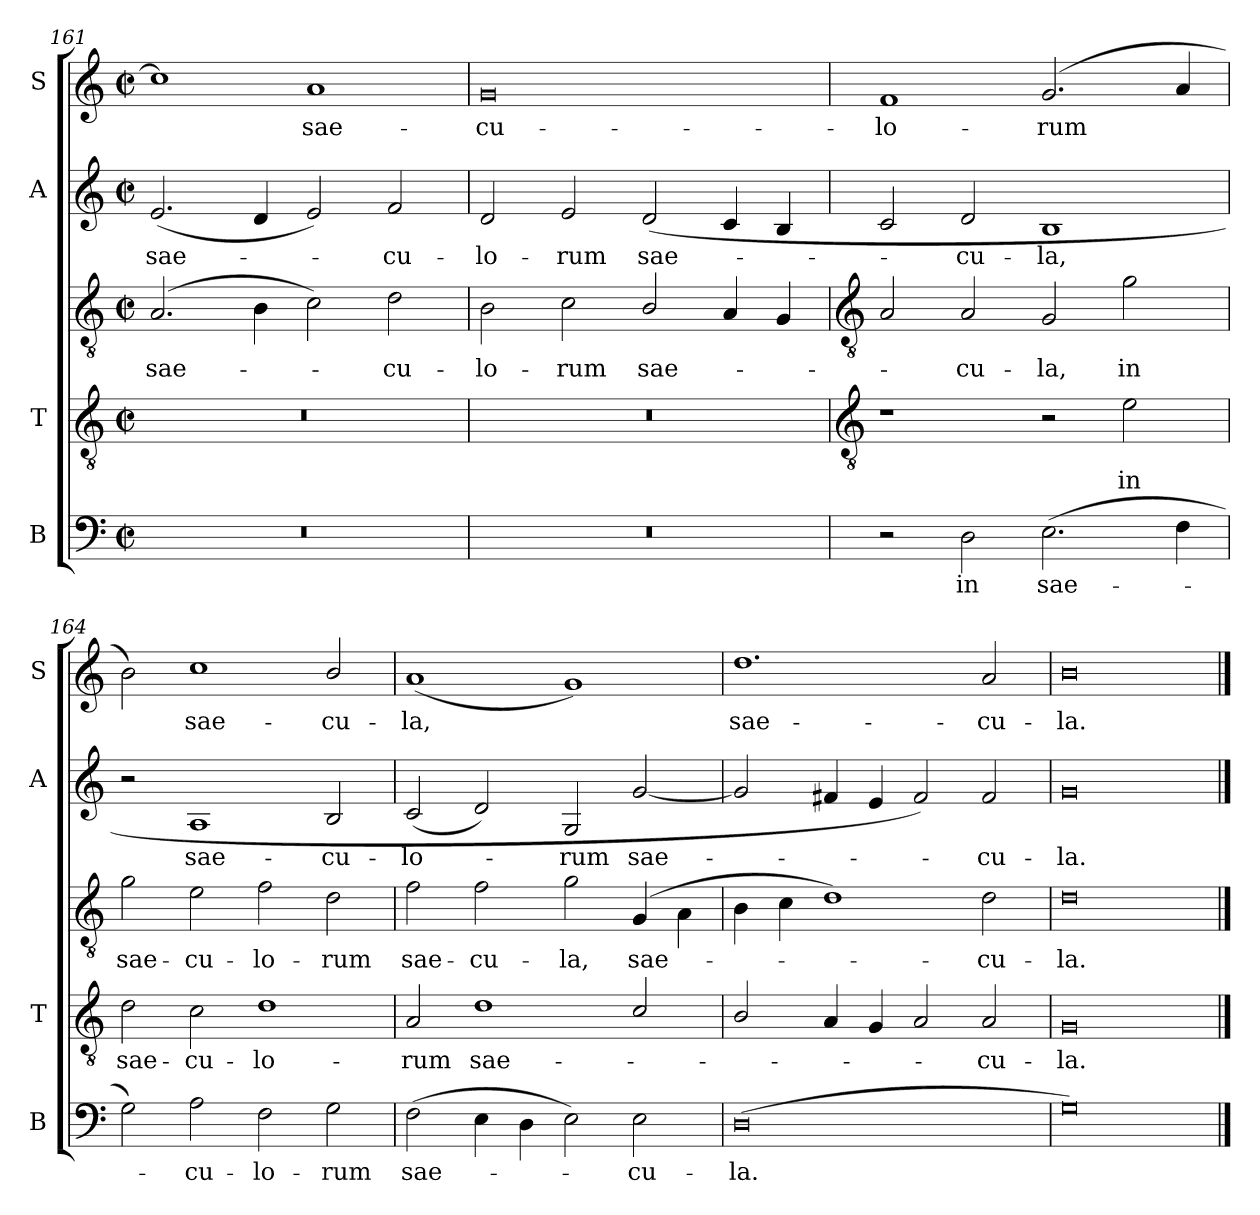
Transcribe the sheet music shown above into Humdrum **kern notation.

**kern	**text	**kern	**text	**kern	**text	**kern	**text	**kern	**text
*part4	*part4	*part3	*part3	*part3	*part3	*part2	*part2	*part1	*part1
*staff5	*staff5	*staff4	*staff4	*staff3	*staff3	*staff2	*staff2	*staff1	*staff1
*I"B	*	*I"T	*	*	*	*I"A	*	*I"S	*
*I'B	*	*I'T	*	*	*	*I'A	*	*I'S	*
*clefF4	*	*clefGv2	*	*clefGv2	*	*clefG2	*	*clefG2	*
*k[]	*	*k[]	*	*k[]	*	*k[]	*	*k[]	*
*C:	*	*C:	*	*C:	*	*C:	*	*C:	*
*M4/2	*	*M4/2	*	*M4/2	*	*M4/2	*	*M4/2	*
*met(c|)	*	*met(c|)	*	*met(c|)	*	*met(c|)	*	*met(c|)	*
=161	=161	=161	=161	=161	=161	=161	=161	=161	=161
!	!	!	!	!	!LO:LY:b	!	!LO:LY:b	!	!
0r	.	0r	.	(>2.A	sae-	(<2.e	sae-	1cc]	.
.	.	.	.	4B	.	4d	.	.	.
!	!	!	!	!	!	!	!	!	!LO:LY:b
.	.	.	.	2c)	.	2e)	.	1a	sae-
!	!	!	!	!	!LO:LY:b	!	!LO:LY:b	!	!
.	.	.	.	2d	cu-	2f	cu-	.	.
=162	=162	=162	=162	=162	=162	=162	=162	=162	=162
!	!	!	!	!	!LO:LY:b	!	!LO:LY:b	!	!LO:LY:b
0r	.	0r	.	2B	-lo-	2d	-lo-	0g	-cu-
!	!	!	!	!	!LO:LY:b	!	!LO:LY:b	!	!
.	.	.	.	2c	-rum	2e	-rum	.	.
!	!	!	!	!	!LO:LY:b	!	!LO:LY:b	!	!
.	.	.	.	2B/	sae-	(<2d	sae-	.	.
.	.	.	.	4A	.	4c	.	.	.
.	.	.	.	4G	.	4B	.	.	.
!!LO:LB:g=z
=163	=163	=163	=163	=163	=163	=163	=163	=163	=163
*	*	*clefGv2	*	*clefGv2	*	*	*	*	*
!	!	!	!	!	!	!	!	!	!LO:LY:b
2r	.	1r	.	2A	.	2c	.	1f	-lo-
!	!LO:LY:b	!	!	!	!LO:LY:b	!	!LO:LY:b	!	!
2D	in	.	.	2A	cu-	2d	cu-	.	.
!	!LO:LY:b	!	!	!	!LO:LY:b	!	!LO:LY:b	!	!LO:LY:b
(>2.E	sae-	2r	.	2G	-la,	1B	-la,	(<2.g	-rum
!	!	!	!LO:LY:b	!	!LO:LY:b	!	!	!	!
.	.	2e	in	2g	in	.	.	.	.
4F	.	.	.	.	.	.	.	4a	.
=164	=164	=164	=164	=164	=164	=164	=164	=164	=164
!	!	!	!LO:LY:b	!	!LO:LY:b	!	!	!	!
2G)	.	2d	sae-	2g	sae-	2r	.	2b)	.
!	!LO:LY:b	!	!LO:LY:b	!	!LO:LY:b	!	!LO:LY:b	!	!LO:LY:b
2A	cu-	2c	-cu-	2e	-cu-	1A	sae-	1cc	sae-
!	!LO:LY:b	!	!LO:LY:b	!	!LO:LY:b	!	!	!	!
2F	-lo-	1d	-lo-	2f	-lo-	.	.	.	.
!	!LO:LY:b	!	!	!	!LO:LY:b	!	!LO:LY:b	!	!LO:LY:b
2G	-rum	.	.	2d	-rum	2B	-cu-	2b/	-cu-
=165	=165	=165	=165	=165	=165	=165	=165	=165	=165
!	!LO:LY:b	!	!LO:LY:b	!	!LO:LY:b	!	!LO:LY:b	!	!LO:LY:b
(>2F	sae-	2A	rum	2f	-sae-	(<2c	-lo-	(<1a	-la,
!	!	!	!LO:LY:b	!	!LO:LY:b	!	!	!	!
4E	.	1d	sae-	2f	-cu-	2d)	.	.	.
4D	.	.	.	.	.	.	.	.	.
!	!	!	!	!	!LO:LY:b	!	!LO:LY:b	!	!
2E)	.	.	.	2g	-la,	2G	rum	1g)	.
!	!LO:LY:b	!	!	!	!LO:LY:b	!	!LO:LY:b	!	!
2E	cu-	2c/	.	(>4G	sae-	[2g	sae-	.	.
.	.	.	.	4A\	.	.	.	.	.
=166	=166	=166	=166	=166	=166	=166	=166	=166	=166
!	!LO:LY:b	!	!	!	!	!	!	!	!LO:LY:b
(>0D	-la.	2B/	.	4B	.	2g]	.	1.dd	sae-
.	.	.	.	4c	.	.	.	.	.
.	.	4A	.	1d)	.	4f#X	.	.	.
.	.	4G	.	.	.	4e	.	.	.
.	.	2A	.	.	.	2f#)	.	.	.
!	!	!	!LO:LY:b	!	!LO:LY:b	!	!LO:LY:b	!	!LO:LY:b
.	.	2A	-cu-	2d	cu-	2f#	cu-	2a	-cu-
=167	=167	=167	=167	=167	=167	=167	=167	=167	=167
!	!	!	!LO:LY:b	!	!LO:LY:b	!	!LO:LY:b	!	!LO:LY:b
0G)	.	0G	la.	0d	-la.	0g	-la.	0b	-la.
==	==	==	==	==	==	==	==	==	==
*-	*-	*-	*-	*-	*-	*-	*-	*-	*-
